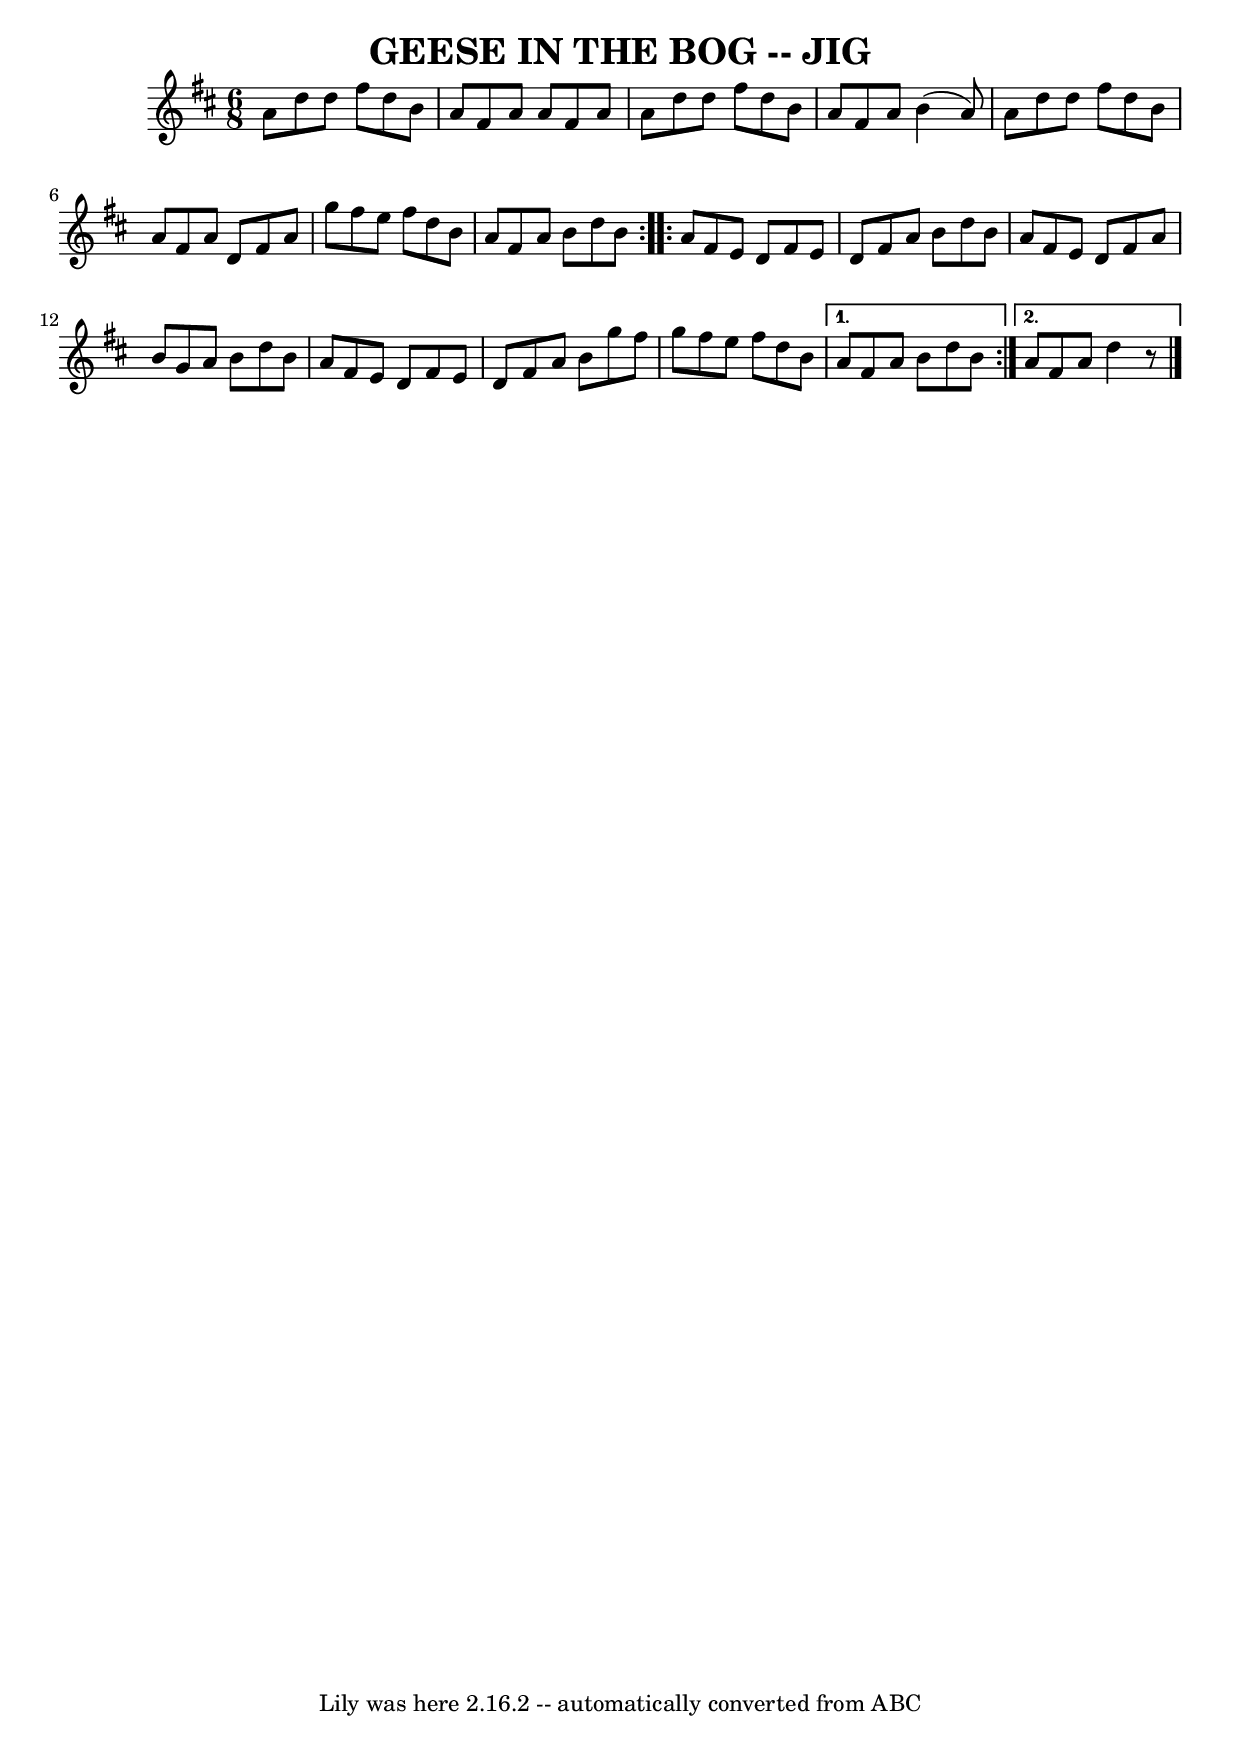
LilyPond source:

\version "2.16.2"
\include "Mammoth.ily"
\header {
  %% book = "Ryan's Mammoth Collection of Fiddle Tunes"
  crossRefNumber = "1"
  footnotes = ""
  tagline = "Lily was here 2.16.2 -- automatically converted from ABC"
  title = "GEESE IN THE BOG -- JIG"

}
voicedefault =  {



  \repeat volta 2 {

    \time 6/8 
    \key d \major
    a'8 d''8 d''8 fis''8 d''8 b'8     |
    a'8 fis'8 a'8 a'8 fis'8 a'8    |
    a'8 d''8 
    d''8 fis''8 d''8 b'8    |
    a'8 fis'8 a'8 b'4 (
    a'8)       |
    a'8 d''8 d''8 fis''8 d''8 b'8     |
    a'8 fis'8 a'8 d'8 fis'8 a'8    |
    g''8    
    fis''8 e''8 fis''8 d''8 b'8    |
    a'8 fis'8 a'8    
    b'8 d''8 b'8    
  }     
  \repeat volta 2 {
    a'8 fis'8 e'8 d'8    
    fis'8 e'8    |
    d'8 fis'8 a'8 b'8 d''8 b'8     |
    a'8 fis'8 e'8 d'8 fis'8 a'8    |
    b'8 g'8  
    a'8 b'8 d''8 b'8        |
    a'8 fis'8 e'8 d'8    
    fis'8 e'8    |
    d'8 fis'8 a'8 b'8 g''8 fis''8     |
    g''8 fis''8 e''8 fis''8 d''8 b'8    
  } \alternative{{  
    a'8 fis'8 a'8 b'8 d''8 b'8    
  } { a'8 fis'8 a'8 d''4 
      r8   \bar "|."   
    }
	       }

}

\score{
  <<

    \context Staff="default"
    {
      \voicedefault 
      
    }

  >>
  \layout {
    
  }
  \midi {
  }

}
